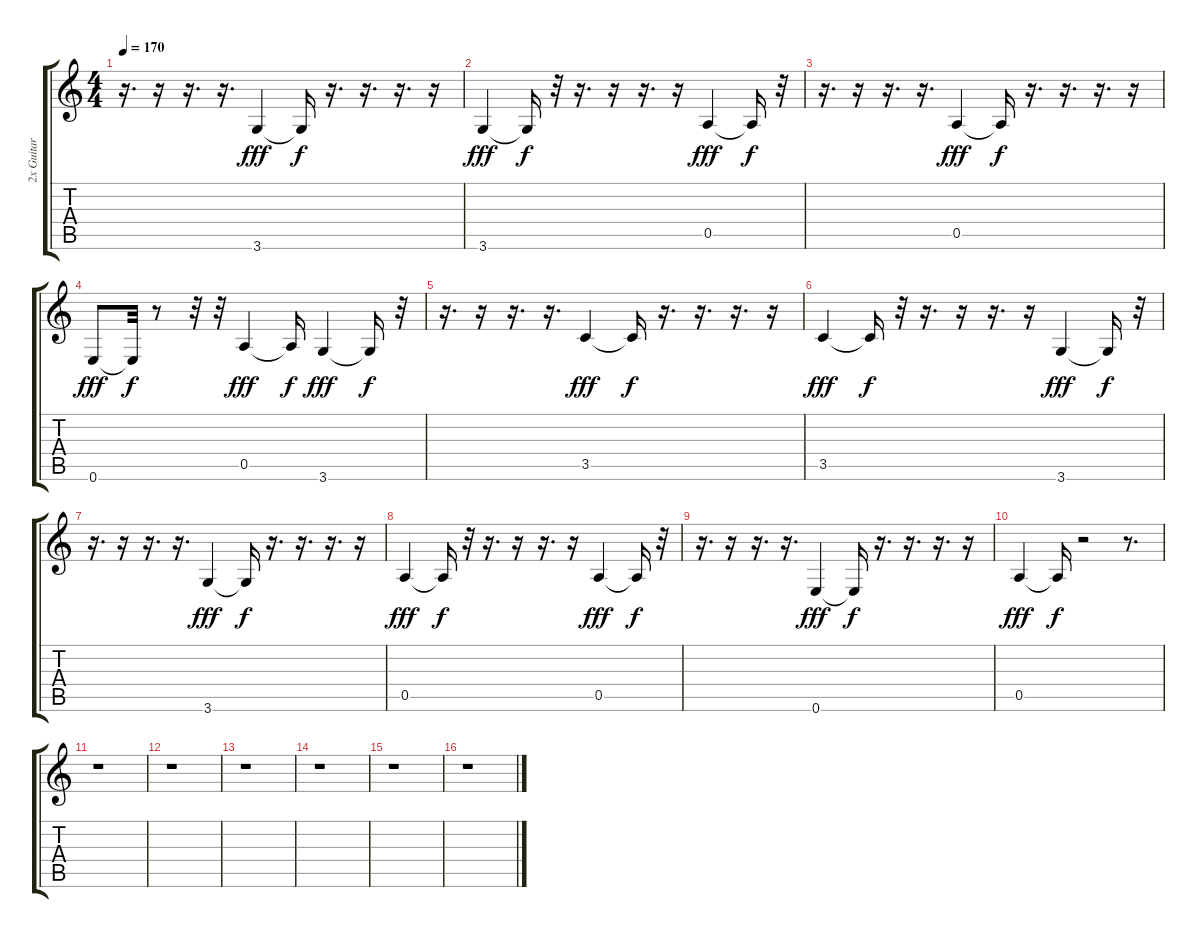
\track ("2x Guitar" "2x Guitar") {instrument overdrivenguitar}
\staff {score tabs}
\tuning (E4 B3 G3 D3 A2 E2) {hide}
\ts (4 4)
\tempo 170
\clef g2
\ks c
r.16{d dy f} r.16 r.16{d} r.16{d} 3.6.4{dy fff} 3.6{t}.16{dy f} r.16{d} r.16{d} r.16{d} r.16 |
3.6.4{dy fff} 3.6{t}.16{dy f} r.32 r.16{d} r.16 r.16{d} r.16 0.5.4{dy fff} 0.5{t}.16{dy f} r.32 |
r.16{d} r.16 r.16{d} r.16{d} 0.5.4{dy fff} 0.5{t}.16{dy f} r.16{d} r.16{d} r.16{d} r.16 |
0.6.8{dy fff} 0.6{t}.32{dy f} r.8 r.32 r.32 0.5.4{dy fff} 0.5{t}.16{dy f} 3.6.4{dy fff} 3.6{t}.16{dy f} r.32 |
r.16{d} r.16 r.16{d} r.16{d} 3.5.4{dy fff} 3.5{t}.16{dy f} r.16{d} r.16{d} r.16{d} r.16 |
3.5.4{dy fff} 3.5{t}.16{dy f} r.32 r.16{d} r.16 r.16{d} r.16 3.6.4{dy fff} 3.6{t}.16{dy f} r.32 |
r.16{d} r.16 r.16{d} r.16{d} 3.6.4{dy fff} 3.6{t}.16{dy f} r.16{d} r.16{d} r.16{d} r.16 |
0.5.4{dy fff} 0.5{t}.16{dy f} r.32 r.16{d} r.16 r.16{d} r.16 0.5.4{dy fff} 0.5{t}.16{dy f} r.32 |
r.16{d} r.16 r.16{d} r.16{d} 0.6.4{dy fff} 0.6{t}.16{dy f} r.16{d} r.16{d} r.16{d} r.16 |
0.5.4{dy fff} 0.5{t}.16{dy f} r.2 r.8{d} |
r.1 |
r.1 |
r.1 |
r.1 |
r.1 |
r.1
